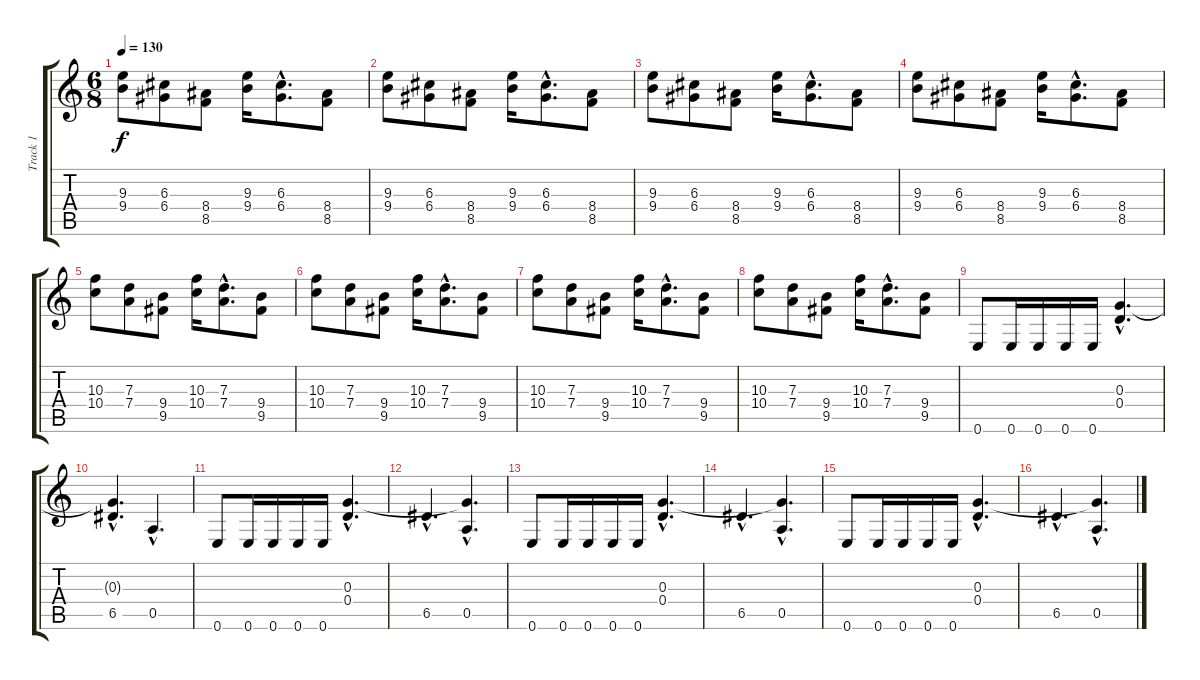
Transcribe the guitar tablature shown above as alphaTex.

\track ("Track 1" "Track 1") {instrument distortionguitar}
\staff {score tabs}
\tuning (E4 B3 G3 D3 A2 E2) {hide}
\ts (6 8)
\tempo 130
\clef g2
\ks c
(9.3 9.4).8{dy f} (6.3 6.4).8 (8.4 8.5).8 (9.3 9.4).16 (6.3{hac} 6.4{hac}).8{d} (8.4 8.5).8 |
(9.3 9.4).8 (6.3 6.4).8 (8.4 8.5).8 (9.3 9.4).16 (6.3{hac} 6.4{hac}).8{d} (8.4 8.5).8 |
(9.3 9.4).8 (6.3 6.4).8 (8.4 8.5).8 (9.3 9.4).16 (6.3{hac} 6.4{hac}).8{d} (8.4 8.5).8 |
(9.3 9.4).8 (6.3 6.4).8 (8.4 8.5).8 (9.3 9.4).16 (6.3{hac} 6.4{hac}).8{d} (8.4 8.5).8 |
(10.3 10.4).8 (7.3 7.4).8 (9.4 9.5).8 (10.3 10.4).16 (7.3{hac} 7.4{hac}).8{d} (9.4 9.5).8 |
(10.3 10.4).8 (7.3 7.4).8 (9.4 9.5).8 (10.3 10.4).16 (7.3{hac} 7.4{hac}).8{d} (9.4 9.5).8 |
(10.3 10.4).8 (7.3 7.4).8 (9.4 9.5).8 (10.3 10.4).16 (7.3{hac} 7.4{hac}).8{d} (9.4 9.5).8 |
(10.3 10.4).8 (7.3 7.4).8 (9.4 9.5).8 (10.3 10.4).16 (7.3{hac} 7.4{hac}).8{d} (9.4 9.5).8 |
0.6.8 0.6.16 0.6.16 0.6.16 0.6.16 (0.3{hac} 0.4{hac}).4{d} |
(0.3{hac t} 6.5{hac}).4{d} 0.5{hac}.4{d} |
0.6.8 0.6.16 0.6.16 0.6.16 0.6.16 (0.3{hac} 0.4{hac}).4{d} |
6.5{hac}.4{d} (0.3{hac t} 0.5{hac}).4{d} |
0.6.8 0.6.16 0.6.16 0.6.16 0.6.16 (0.3{hac} 0.4{hac}).4{d} |
6.5{hac}.4{d} (0.3{hac t} 0.5{hac}).4{d} |
0.6.8 0.6.16 0.6.16 0.6.16 0.6.16 (0.3{hac} 0.4{hac}).4{d} |
6.5{hac}.4{d} (0.3{hac t} 0.5{hac}).4{d}
